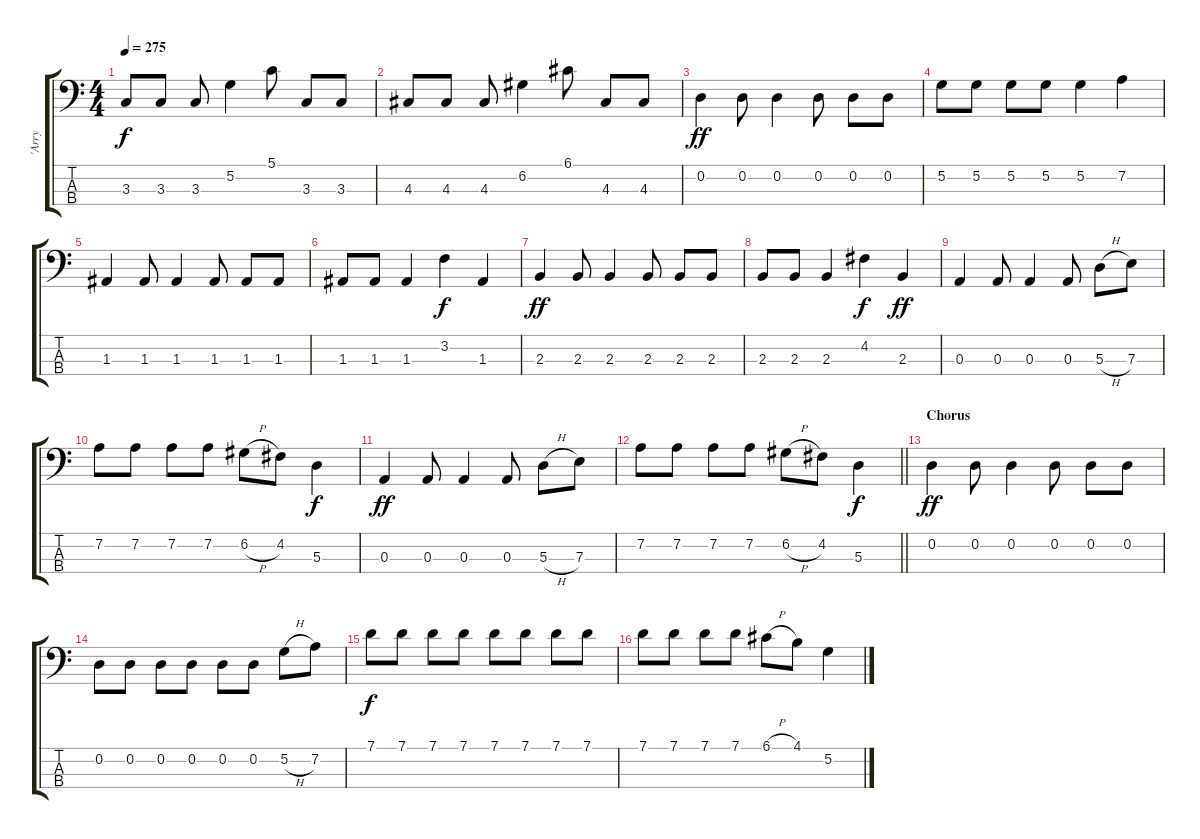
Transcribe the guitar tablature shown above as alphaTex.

\track ("'Arry" "'Arry") {instrument electricbassfinger}
\staff {score tabs}
\tuning (G2 D2 A1 E1) {hide}
\ts (4 4)
\tempo 275
\clef f4
\ks c
3.3.8{dy f} 3.3.8 3.3.8 5.2.4 5.1.8 3.3.8 3.3.8 |
4.3.8 4.3.8 4.3.8 6.2.4 6.1.8 4.3.8 4.3.8 |
0.2.4{dy ff} 0.2.8 0.2.4 0.2.8 0.2.8 0.2.8 |
5.2.8 5.2.8 5.2.8 5.2.8 5.2.4 7.2.4 |
1.3.4 1.3.8 1.3.4 1.3.8 1.3.8 1.3.8 |
1.3.8 1.3.8 1.3.4 3.2.4{dy f} 1.3.4 |
2.3.4{dy ff} 2.3.8 2.3.4 2.3.8 2.3.8 2.3.8 |
2.3.8 2.3.8 2.3.4 4.2.4{dy f} 2.3.4{dy ff} |
0.3.4 0.3.8 0.3.4 0.3.8 5.3{h}.8 7.3.8 |
7.2.8 7.2.8 7.2.8 7.2.8 6.2{h}.8 4.2.8 5.3.4{dy f} |
0.3.4{dy ff} 0.3.8 0.3.4 0.3.8 5.3{h}.8 7.3.8 |
\barLineRight lightlight
7.2.8 7.2.8 7.2.8 7.2.8 6.2{h}.8 4.2.8 5.3.4{dy f} |
\section ("" "Chorus")
0.2.4{dy ff} 0.2.8 0.2.4 0.2.8 0.2.8 0.2.8 |
0.2.8 0.2.8 0.2.8 0.2.8 0.2.8 0.2.8 5.2{h}.8 7.2.8 |
7.1.8{dy f} 7.1.8 7.1.8 7.1.8 7.1.8 7.1.8 7.1.8 7.1.8 |
7.1.8 7.1.8 7.1.8 7.1.8 6.1{h}.8 4.1.8 5.2.4
